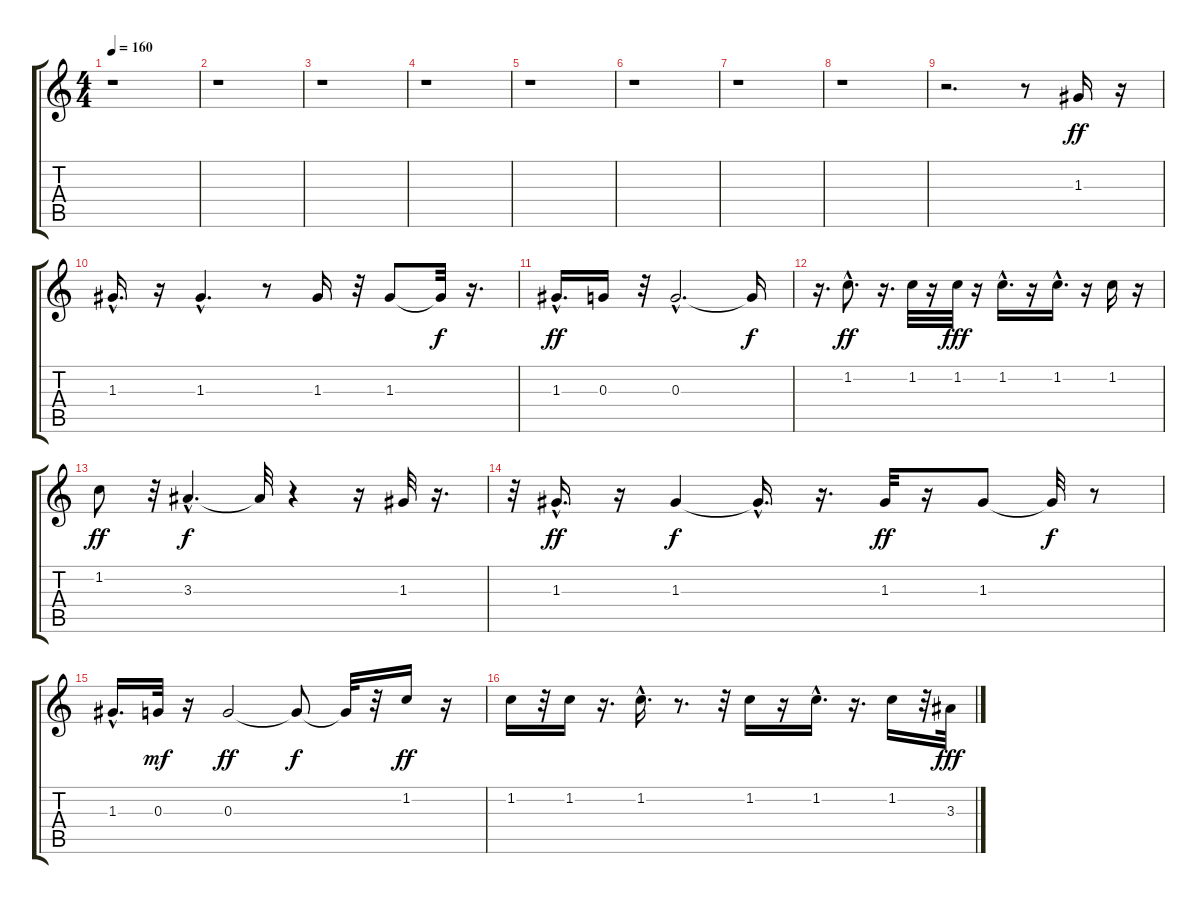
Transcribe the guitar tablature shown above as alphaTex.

\track "" {instrument acousticguitarsteel}
\staff {score tabs}
\tuning (E4 B3 G3 D3 A2 E2) {hide}
\ts (4 4)
\tempo 160
\clef g2
\ks c
r.1{dy ff instrument acousticguitarsteel} |
r.1 |
r.1 |
r.1 |
r.1 |
r.1 |
r.1 |
r.1 |
r.2{d} r.8 1.3.16 r.16 |
1.3{hac}.16{d} r.16 1.3{hac}.4{d} r.8 1.3.16 r.32 1.3.8 1.3{t}.32{dy f} r.16{d} |
1.3{hac}.16{d dy ff} 0.3.16 r.32 0.3{hac}.2{d} 0.3{t}.16{dy f} |
r.16{d} 1.2{hac}.8{d dy ff} r.16{d} 1.2.32 r.16 1.2.32{dy fff} r.16 1.2{hac}.16{d} r.16 1.2{hac}.16{d} r.16 1.2.16 r.16 |
1.2.8{dy ff} r.32 3.3{hac}.4{d dy f} 3.3{t}.32 r.4 r.16 1.3.32 r.16{d} |
r.32 1.3{hac}.16{d dy ff} r.16 1.3.4{dy f} 1.3{hac t}.16{d} r.16{d} 1.3.32{dy ff} r.16 1.3.8 1.3{t}.32{dy f} r.8 |
1.3{hac}.16{d} 0.3.32{dy mf} r.16 0.3.2{dy ff} 0.3{t}.8{dy f} 0.3{t}.32 r.32 1.2.16{dy ff} r.16 |
1.2.16 r.32 1.2.16 r.16{d} 1.2{hac}.16{d} r.8{d} r.32 1.2.16 r.16 1.2{hac}.16{d} r.16{d} 1.2.16 r.32 3.3.32{dy fff}
